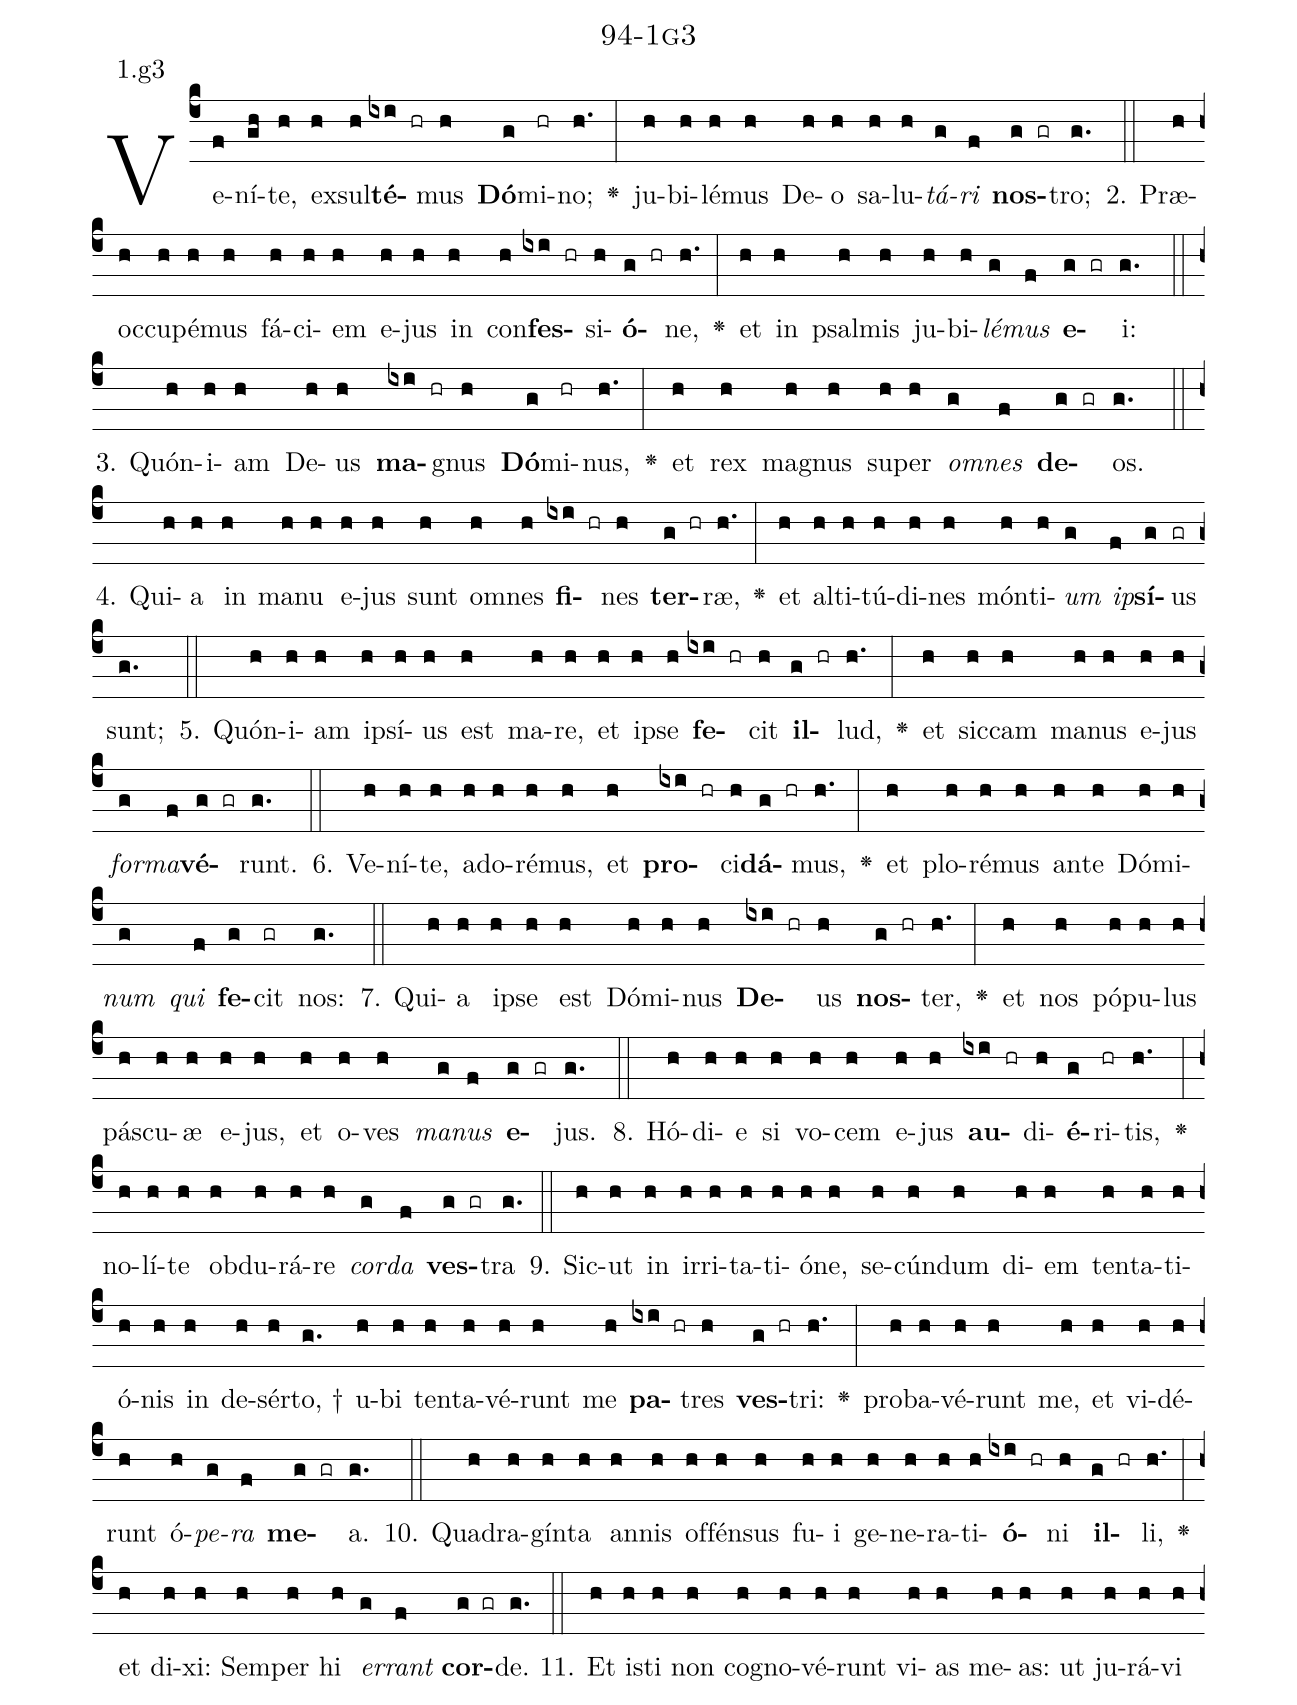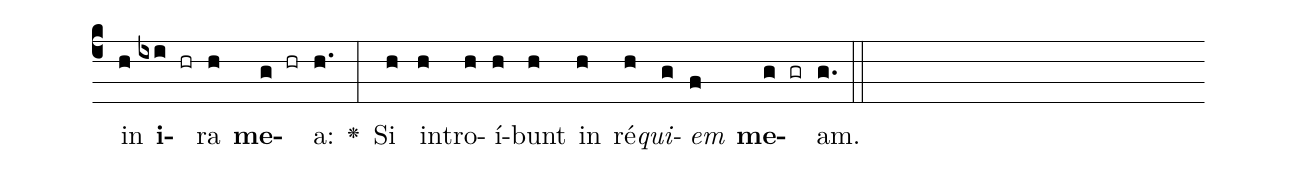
name: 94-1g3;
annotation: 1.g3;
%%
(c4)Ve(f)ní(gh)te,(h) ex(h)sul(h)<b>té</b>(ixi hr)mus(h) <b>Dó</b>(g)mi(hr)no;(h.) <v>\greheightstar</v>(:) ju(h)bi(h)lé(h)mus(h) De(h)o(h) sa(h)lu(h)<i>tá</i>(g)<i>ri</i>(f) <b>nos</b>(g gr)tro;(g.) (::)
2. Præ(h)oc(h)cu(h)pé(h)mus(h) fá(h)ci(h)em(h) e(h)jus(h) in(h) con(h)<b>fes</b>(ixi hr)si(h)<b>ó</b>(g hr)ne,(h.) <v>\greheightstar</v>(:) et(h) in(h) psal(h)mis(h) ju(h)bi(h)<i>lé</i>(g)<i>mus</i>(f) <b>e</b>(g gr)i:(g.) (::)
3. Quón(h)i(h)am(h) De(h)us(h) <b>ma</b>(ixi hr)gnus(h) <b>Dó</b>(g)mi(hr)nus,(h.) <v>\greheightstar</v>(:) et(h) rex(h) ma(h)gnus(h) su(h)per(h) <i>om</i>(g)<i>nes</i>(f) <b>de</b>(g gr)os.(g.) (::)
4. Qui(h)a(h) in(h) ma(h)nu(h) e(h)jus(h) sunt(h) om(h)nes(h) <b>fi</b>(ixi hr)nes(h) <b>ter</b>(g hr)ræ,(h.) <v>\greheightstar</v>(:) et(h) al(h)ti(h)tú(h)di(h)nes(h) món(h)ti(h)<i>um</i>(g) <i>ip</i>(f)<b>sí</b>(g)us(gr) sunt;(g.) (::)
5. Quón(h)i(h)am(h) ip(h)sí(h)us(h) est(h) ma(h)re,(h) et(h) ip(h)se(h) <b>fe</b>(ixi hr)cit(h) <b>il</b>(g hr)lud,(h.) <v>\greheightstar</v>(:) et(h) sic(h)cam(h) ma(h)nus(h) e(h)jus(h) <i>for</i>(g)<i>ma</i>(f)<b>vé</b>(g gr)runt.(g.) (::)
6. Ve(h)ní(h)te,(h) ad(h)o(h)ré(h)mus,(h) et(h) <b>pro</b>(ixi hr)ci(h)<b>dá</b>(g hr)mus,(h.) <v>\greheightstar</v>(:) et(h) plo(h)ré(h)mus(h) an(h)te(h) Dó(h)mi(h)<i>num</i>(g) <i>qui</i>(f) <b>fe</b>(g)cit(gr) nos:(g.) (::)
7. Qui(h)a(h) ip(h)se(h) est(h) Dó(h)mi(h)nus(h) <b>De</b>(ixi hr)us(h) <b>nos</b>(g hr)ter,(h.) <v>\greheightstar</v>(:) et(h) nos(h) pó(h)pu(h)lus(h) pás(h)cu(h)æ(h) e(h)jus,(h) et(h) o(h)ves(h) <i>ma</i>(g)<i>nus</i>(f) <b>e</b>(g gr)jus.(g.) (::)
8. Hó(h)di(h)e(h) si(h) vo(h)cem(h) e(h)jus(h) <b>au</b>(ixi hr)di(h)<b>é</b>(g)ri(hr)tis,(h.) <v>\greheightstar</v>(:) no(h)lí(h)te(h) ob(h)du(h)rá(h)re(h) <i>cor</i>(g)<i>da</i>(f) <b>ves</b>(g gr)tra(g.) (::)
9. Sic(h)ut(h) in(h) ir(h)ri(h)ta(h)ti(h)ó(h)ne,(h) se(h)cún(h)dum(h) di(h)em(h) ten(h)ta(h)ti(h)ó(h)nis(h) in(h) de(h)sér(h)to, †(g.) u(h)bi(h) ten(h)ta(h)vé(h)runt(h) me(h) <b>pa</b>(ixi hr)tres(h) <b>ves</b>(g hr)tri:(h.) <v>\greheightstar</v>(:) pro(h)ba(h)vé(h)runt(h) me,(h) et(h) vi(h)dé(h)runt(h) ó(h)<i>pe</i>(g)<i>ra</i>(f) <b>me</b>(g gr)a.(g.) (::)
10. Qua(h)dra(h)gín(h)ta(h) an(h)nis(h) of(h)fén(h)sus(h) fu(h)i(h) ge(h)ne(h)ra(h)ti(h)<b>ó</b>(ixi hr)ni(h) <b>il</b>(g hr)li,(h.) <v>\greheightstar</v>(:) et(h) di(h)xi:(h) Sem(h)per(h) hi(h) <i>er</i>(g)<i>rant</i>(f) <b>cor</b>(g gr)de.(g.) (::)
11. Et(h) is(h)ti(h) non(h) co(h)gno(h)vé(h)runt(h) vi(h)as(h) me(h)as:(h) ut(h) ju(h)rá(h)vi(h) in(h) <b>i</b>(ixi hr)ra(h) <b>me</b>(g hr)a:(h.) <v>\greheightstar</v>(:) Si(h) in(h)tro(h)í(h)bunt(h) in(h) ré(h)<i>qui</i>(g)<i>em</i>(f) <b>me</b>(g gr)am.(g.) (::)
